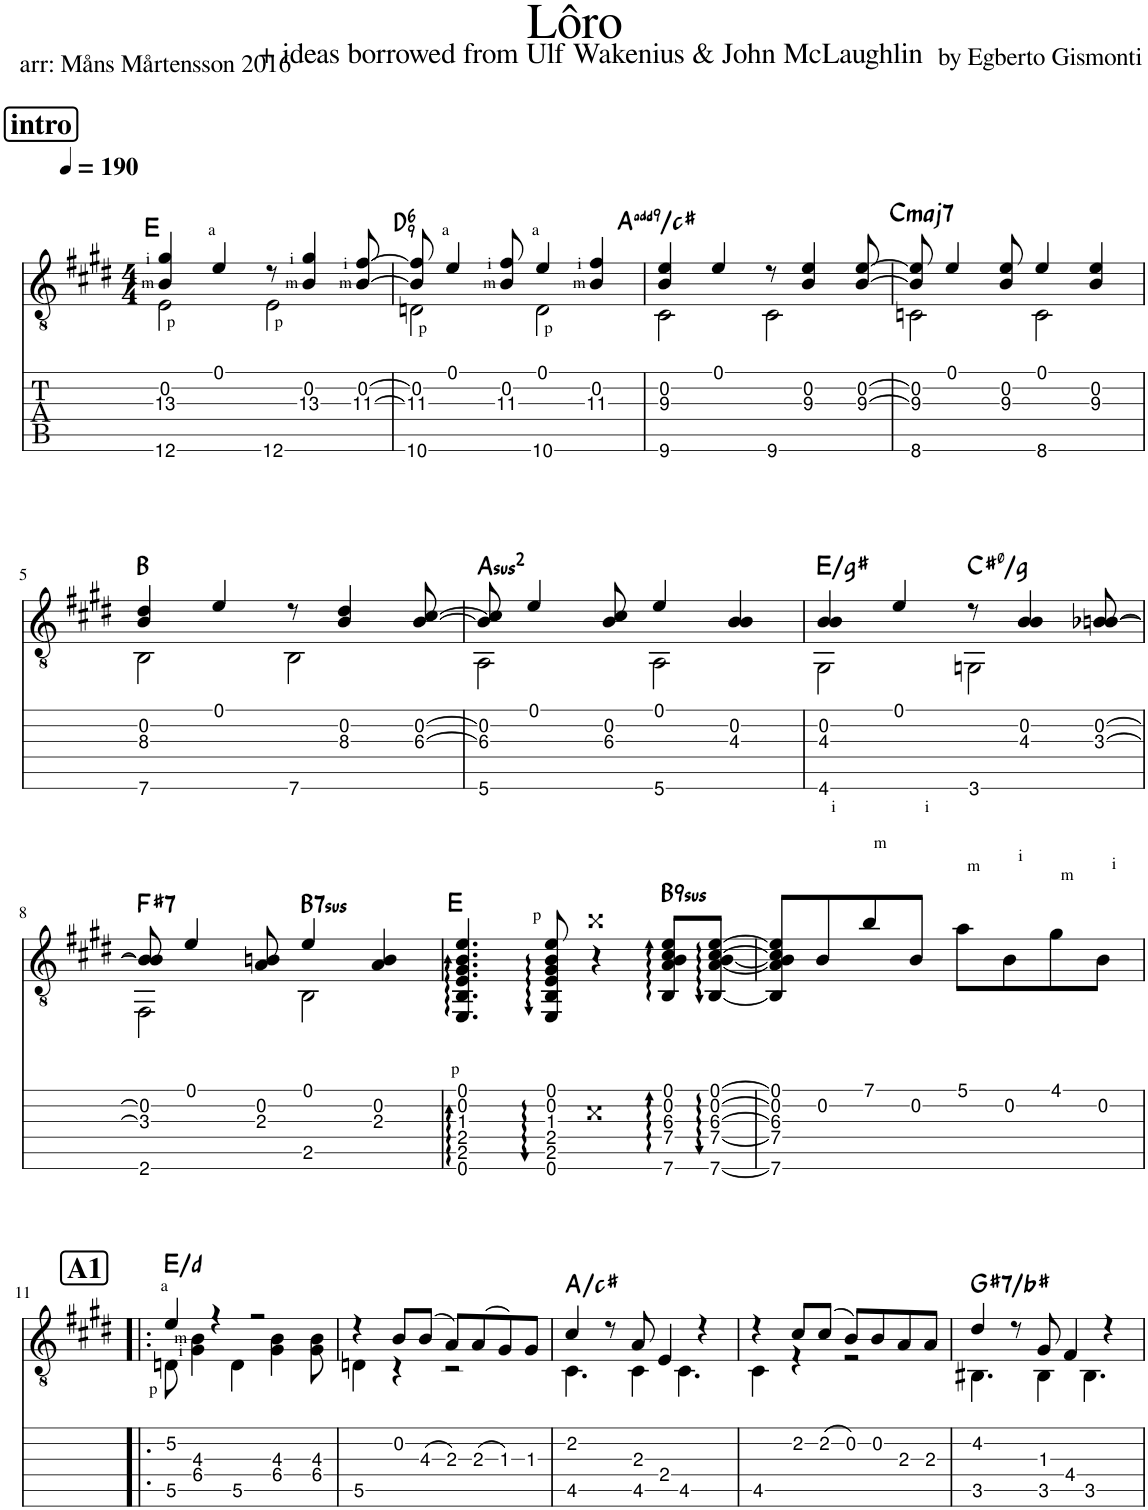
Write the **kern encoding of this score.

**kern	**kern	**harte
*part1	*part1	*part1
*staff2	*staff1	*
*I"Guitar	*	*
*I'Guit.	*	*
*stria6	*	*
*	*clefGv2	*
*k[f#c#g#d#]	*k[f#c#g#d#]	*
*M4/4	*M4/4	*
*MM190	*MM190	*
!!LO:REH:place=s1:a:B:cj:fs=14:t=intro
=1	=1	=1
*^	*^	*
4g# 4B	2E	4B/ 4g#/	2E\	E:maj
4e	.	4e/	.	.
8r	2E	8r	2E\	.
4g# 4B	.	4B/ 4g#/	.	.
[8f# [8B	.	[8B/ [8f#/	.	.
=2	=2	=2	=2	=2
!	!	!	!	!LO:H:kt=6
8f#] 8B]	2D	8B/] 8f#/]	2Dn\	D:maj6(9)
4e	.	4e/	.	.
8f# 8B	.	8B/ 8f#/	.	.
4e	2D	4e/	2D\	.
4f# 4B	.	4B/ 4f#/	.	.
=3	=3	=3	=3	=3
4e 4B	2C#	4B/ 4e/	2C#\	A:maj(9)/3
4e	.	4e/	.	.
8r	2C#	8r	2C#\	.
4e 4B	.	4B/ 4e/	.	.
[8e [8B	.	[8B/ [8e/	.	.
=4	=4	=4	=4	=4
!	!	!	!	!LO:H:kt=maj7
8e] 8B]	2C	8B/] 8e/]	2Cn\	C:maj7
4e	.	4e/	.	.
8e 8B	.	8B/ 8e/	.	.
4e	2C	4e/	2C\	.
4e 4B	.	4B/ 4e/	.	.
!!LO:LB:g=z	!!
=5	=5	=5	=5	=5
4d# 4B	2BB	4B/ 4d#/	2BB\	B:maj
4e	.	4e/	.	.
8r	2BB	8r	2BB\	.
4d# 4B	.	4B/ 4d#/	.	.
[8c# [8B	.	[8B/ [8c#/	.	.
=6	=6	=6	=6	=6
!	!	!	!	!LO:H:kt=2
8c#] 8B]	2AA	8B/] 8c#/]	2AA\	A:(1,2,5)
4e	.	4e/	.	.
8c# 8B	.	8B/ 8c#/	.	.
4e	2AA	4e/	2AA\	.
4B 4B	.	4B/ 4B/	.	.
=7	=7	=7	=7	=7
4B 4B	2GG#	4B/ 4B/	2GG#\	E:maj/3
4e	.	4e/	.	.
!	!	!	!	!LO:H:kt=ø
8r	2GG	8r	2GGn\	.
4B 4B	.	4B/ 4B/	.	.
[8B- [8B	.	[8B-X/ [8Bn/	.	.
!!LO:LB:g=z	!!
=8	=8	=8	=8	=8
!	!	!	!	!LO:H:kt=7
8B-] 8B]	2FF#	8B-/] 8B/]	2FF#\	F#:7
4e	.	4e/	.	.
8A 8B	.	8A/ 8Bn/	.	.
!	!	!	!	!LO:H:kt=7sus
4e	2BB	4e/	2BB\	B:sus4(7)
4A 4B	.	4A/ 4B/	.	.
*v	*v	*	*	*
*	*v	*v	*
=9	=9	=9
4.EE 4.BB 4.E 4.G# 4.B 4.e	4.EE/< 4.BB/< 4.E/< 4.G#/< 4.B/< 4.e/<	E:maj
8EE 8BB 8E 8G# 8B 8e	8EE/ 8BB/ 8E/ 8G#/ 8B/ 8e/	.
4r	4r	.
!	!	!LO:H:kt=9sus
8BB\ 8A\ 8c#\ 8B\ 8e\L	8BB/ 8A/ 8B/ 8c#/ 8e/L	B:sus4(7,9)
[8BB\ [8A\ [8c#\ [8B\ [8e\J	[8BB/ [8A/ [8B/ [8c#/ [8e/J	.
=10	=10	=10
8BB]\ 8A]\ 8c#]\ 8B]\ 8e]\L	8BB/] 8A/] 8B/] 8c#/] 8e/]L	.
8BJ	8B/	.
8bL	8b/	.
8BJ	8B/J	.
8aL	8a\L	.
8BJ	8B\	.
8g#L	8g#\	.
8BJ	8B\J	.
!!LO:LB:g=z
!!LO:REH:place=s1:a:B:cj:fs=14:t=A1:qo=2
=11!|:	=11!|:	=11!|:
*^	*^	*
4e	8D	4e/	8Dn\	E:maj/b7
.	4G# 4B	.	4G#\ 4B\	.
4r	.	4r	.	.
.	4D	.	4D\	.
2r	.	2r	.	.
.	4G# 4B	.	4G#\ 4B\	.
.	8G# 8B	.	8G#\ 8B\	.
=12	=12	=12	=12	=12
4r	4D	4r	4Dn\	.
8BL	4r	8B/L	4r	.
8BJ	.	(8B/J	.	.
8AL	2r	8A/L)	2r	.
8AJ	.	(8A/	.	.
8G#L	.	8G#/)	.	.
8G#J	.	8G#/J	.	.
=13	=13	=13	=13	=13
4c#	4.C#	4c#/	4.C#\	A:maj/3
8r	.	8r	.	.
8A	4C#	8A/	4C#\	.
4E	.	4E/	.	.
.	4.C#	.	4.C#\	.
4r	.	4r	.	.
=14	=14	=14	=14	=14
4r	4C#	4r	4C#\	.
8c#L	4r	8c#/L	4r	.
8c#J	.	(8c#/J	.	.
8BL	2r	8B/L)	2r	.
8BJ	.	8B/	.	.
8AL	.	8A/	.	.
8AJ	.	8A/J	.	.
=15	=15	=15	=15	=15
!	!	!	!	!LO:H:kt=7
4d#	4.BB#	4d#/	4.BB#X\	G#:7/3
8r	.	8r	.	.
8G#	4BB#	8G#/	4BB#\	.
4F#	.	4F#/	.	.
.	4.BB#	.	4.BB#\	.
4r	.	4r	.	.
*v	*v	*	*	*
*	*v	*v	*
=	=	=
*-	*-	*-
